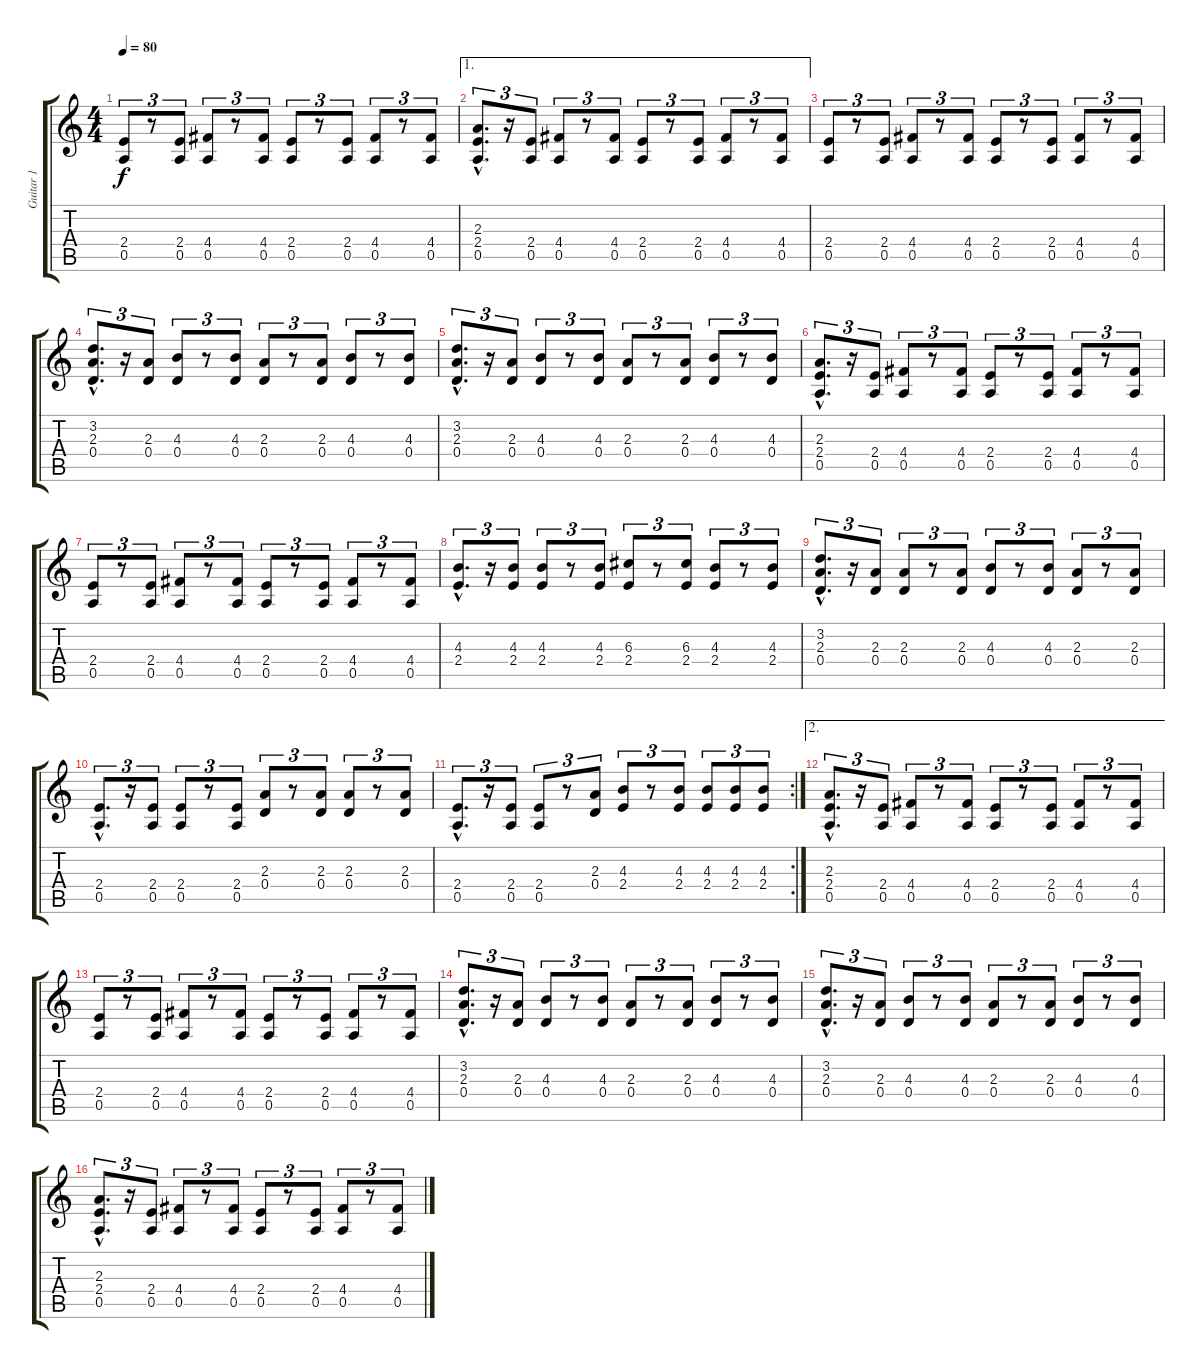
\track ("Guitar 1" "Guitar 1") {instrument electricguitarmuted}
\staff {score tabs}
\tuning (E4 B3 G3 D3 A2 E2) {hide}
\ts (4 4)
\tempo 80
\clef g2
\ks c
(2.4 0.5).8{tu (3 2) dy f} r.8{tu (3 2)} (2.4 0.5).8{tu (3 2)} (4.4 0.5).8{tu (3 2)} r.8{tu (3 2)} (4.4 0.5).8{tu (3 2)} (2.4 0.5).8{tu (3 2)} r.8{tu (3 2)} (2.4 0.5).8{tu (3 2)} (4.4 0.5).8{tu (3 2)} r.8{tu (3 2)} (4.4 0.5).8{tu (3 2)} |
\ae 1
(2.3{hac} 2.4{hac} 0.5{hac}).8{d tu (3 2)} r.16{tu (3 2)} (2.4 0.5).8{tu (3 2)} (4.4 0.5).8{tu (3 2)} r.8{tu (3 2)} (4.4 0.5).8{tu (3 2)} (2.4 0.5).8{tu (3 2)} r.8{tu (3 2)} (2.4 0.5).8{tu (3 2)} (4.4 0.5).8{tu (3 2)} r.8{tu (3 2)} (4.4 0.5).8{tu (3 2)} |
(2.4 0.5).8{tu (3 2)} r.8{tu (3 2)} (2.4 0.5).8{tu (3 2)} (4.4 0.5).8{tu (3 2)} r.8{tu (3 2)} (4.4 0.5).8{tu (3 2)} (2.4 0.5).8{tu (3 2)} r.8{tu (3 2)} (2.4 0.5).8{tu (3 2)} (4.4 0.5).8{tu (3 2)} r.8{tu (3 2)} (4.4 0.5).8{tu (3 2)} |
(3.2{hac} 2.3{hac} 0.4{hac}).8{d tu (3 2)} r.16{tu (3 2)} (2.3 0.4).8{tu (3 2)} (4.3 0.4).8{tu (3 2)} r.8{tu (3 2)} (4.3 0.4).8{tu (3 2)} (2.3 0.4).8{tu (3 2)} r.8{tu (3 2)} (2.3 0.4).8{tu (3 2)} (4.3 0.4).8{tu (3 2)} r.8{tu (3 2)} (4.3 0.4).8{tu (3 2)} |
(3.2{hac} 2.3{hac} 0.4{hac}).8{d tu (3 2)} r.16{tu (3 2)} (2.3 0.4).8{tu (3 2)} (4.3 0.4).8{tu (3 2)} r.8{tu (3 2)} (4.3 0.4).8{tu (3 2)} (2.3 0.4).8{tu (3 2)} r.8{tu (3 2)} (2.3 0.4).8{tu (3 2)} (4.3 0.4).8{tu (3 2)} r.8{tu (3 2)} (4.3 0.4).8{tu (3 2)} |
(2.3{hac} 2.4{hac} 0.5{hac}).8{d tu (3 2)} r.16{tu (3 2)} (2.4 0.5).8{tu (3 2)} (4.4 0.5).8{tu (3 2)} r.8{tu (3 2)} (4.4 0.5).8{tu (3 2)} (2.4 0.5).8{tu (3 2)} r.8{tu (3 2)} (2.4 0.5).8{tu (3 2)} (4.4 0.5).8{tu (3 2)} r.8{tu (3 2)} (4.4 0.5).8{tu (3 2)} |
(2.4 0.5).8{tu (3 2)} r.8{tu (3 2)} (2.4 0.5).8{tu (3 2)} (4.4 0.5).8{tu (3 2)} r.8{tu (3 2)} (4.4 0.5).8{tu (3 2)} (2.4 0.5).8{tu (3 2)} r.8{tu (3 2)} (2.4 0.5).8{tu (3 2)} (4.4 0.5).8{tu (3 2)} r.8{tu (3 2)} (4.4 0.5).8{tu (3 2)} |
(4.3{hac} 2.4{hac}).8{d tu (3 2)} r.16{tu (3 2)} (4.3 2.4).8{tu (3 2)} (4.3 2.4).8{tu (3 2)} r.8{tu (3 2)} (4.3 2.4).8{tu (3 2)} (6.3 2.4).8{tu (3 2)} r.8{tu (3 2)} (6.3 2.4).8{tu (3 2)} (4.3 2.4).8{tu (3 2)} r.8{tu (3 2)} (4.3 2.4).8{tu (3 2)} |
(3.2{hac} 2.3{hac} 0.4{hac}).8{d tu (3 2)} r.16{tu (3 2)} (2.3 0.4).8{tu (3 2)} (2.3 0.4).8{tu (3 2)} r.8{tu (3 2)} (2.3 0.4).8{tu (3 2)} (4.3 0.4).8{tu (3 2)} r.8{tu (3 2)} (4.3 0.4).8{tu (3 2)} (2.3 0.4).8{tu (3 2)} r.8{tu (3 2)} (2.3 0.4).8{tu (3 2)} |
(2.4{hac} 0.5{hac}).8{d tu (3 2)} r.16{tu (3 2)} (2.4 0.5).8{tu (3 2)} (2.4 0.5).8{tu (3 2)} r.8{tu (3 2)} (2.4 0.5).8{tu (3 2)} (2.3 0.4).8{tu (3 2)} r.8{tu (3 2)} (2.3 0.4).8{tu (3 2)} (2.3 0.4).8{tu (3 2)} r.8{tu (3 2)} (2.3 0.4).8{tu (3 2)} |
\rc 2
(2.4{hac} 0.5{hac}).8{d tu (3 2)} r.16{tu (3 2)} (2.4 0.5).8{tu (3 2)} (2.4 0.5).8{tu (3 2)} r.8{tu (3 2)} (2.3 0.4).8{tu (3 2)} (4.3 2.4).8{tu (3 2)} r.8{tu (3 2)} (4.3 2.4).8{tu (3 2)} (4.3 2.4).8{tu (3 2)} (4.3 2.4).8{tu (3 2)} (4.3 2.4).8{tu (3 2)} |
\ae 2
(2.3{hac} 2.4{hac} 0.5{hac}).8{d tu (3 2)} r.16{tu (3 2)} (2.4 0.5).8{tu (3 2)} (4.4 0.5).8{tu (3 2)} r.8{tu (3 2)} (4.4 0.5).8{tu (3 2)} (2.4 0.5).8{tu (3 2)} r.8{tu (3 2)} (2.4 0.5).8{tu (3 2)} (4.4 0.5).8{tu (3 2)} r.8{tu (3 2)} (4.4 0.5).8{tu (3 2)} |
(2.4 0.5).8{tu (3 2)} r.8{tu (3 2)} (2.4 0.5).8{tu (3 2)} (4.4 0.5).8{tu (3 2)} r.8{tu (3 2)} (4.4 0.5).8{tu (3 2)} (2.4 0.5).8{tu (3 2)} r.8{tu (3 2)} (2.4 0.5).8{tu (3 2)} (4.4 0.5).8{tu (3 2)} r.8{tu (3 2)} (4.4 0.5).8{tu (3 2)} |
(3.2{hac} 2.3{hac} 0.4{hac}).8{d tu (3 2)} r.16{tu (3 2)} (2.3 0.4).8{tu (3 2)} (4.3 0.4).8{tu (3 2)} r.8{tu (3 2)} (4.3 0.4).8{tu (3 2)} (2.3 0.4).8{tu (3 2)} r.8{tu (3 2)} (2.3 0.4).8{tu (3 2)} (4.3 0.4).8{tu (3 2)} r.8{tu (3 2)} (4.3 0.4).8{tu (3 2)} |
(3.2{hac} 2.3{hac} 0.4{hac}).8{d tu (3 2)} r.16{tu (3 2)} (2.3 0.4).8{tu (3 2)} (4.3 0.4).8{tu (3 2)} r.8{tu (3 2)} (4.3 0.4).8{tu (3 2)} (2.3 0.4).8{tu (3 2)} r.8{tu (3 2)} (2.3 0.4).8{tu (3 2)} (4.3 0.4).8{tu (3 2)} r.8{tu (3 2)} (4.3 0.4).8{tu (3 2)} |
(2.3{hac} 2.4{hac} 0.5{hac}).8{d tu (3 2)} r.16{tu (3 2)} (2.4 0.5).8{tu (3 2)} (4.4 0.5).8{tu (3 2)} r.8{tu (3 2)} (4.4 0.5).8{tu (3 2)} (2.4 0.5).8{tu (3 2)} r.8{tu (3 2)} (2.4 0.5).8{tu (3 2)} (4.4 0.5).8{tu (3 2)} r.8{tu (3 2)} (4.4 0.5).8{tu (3 2)}
